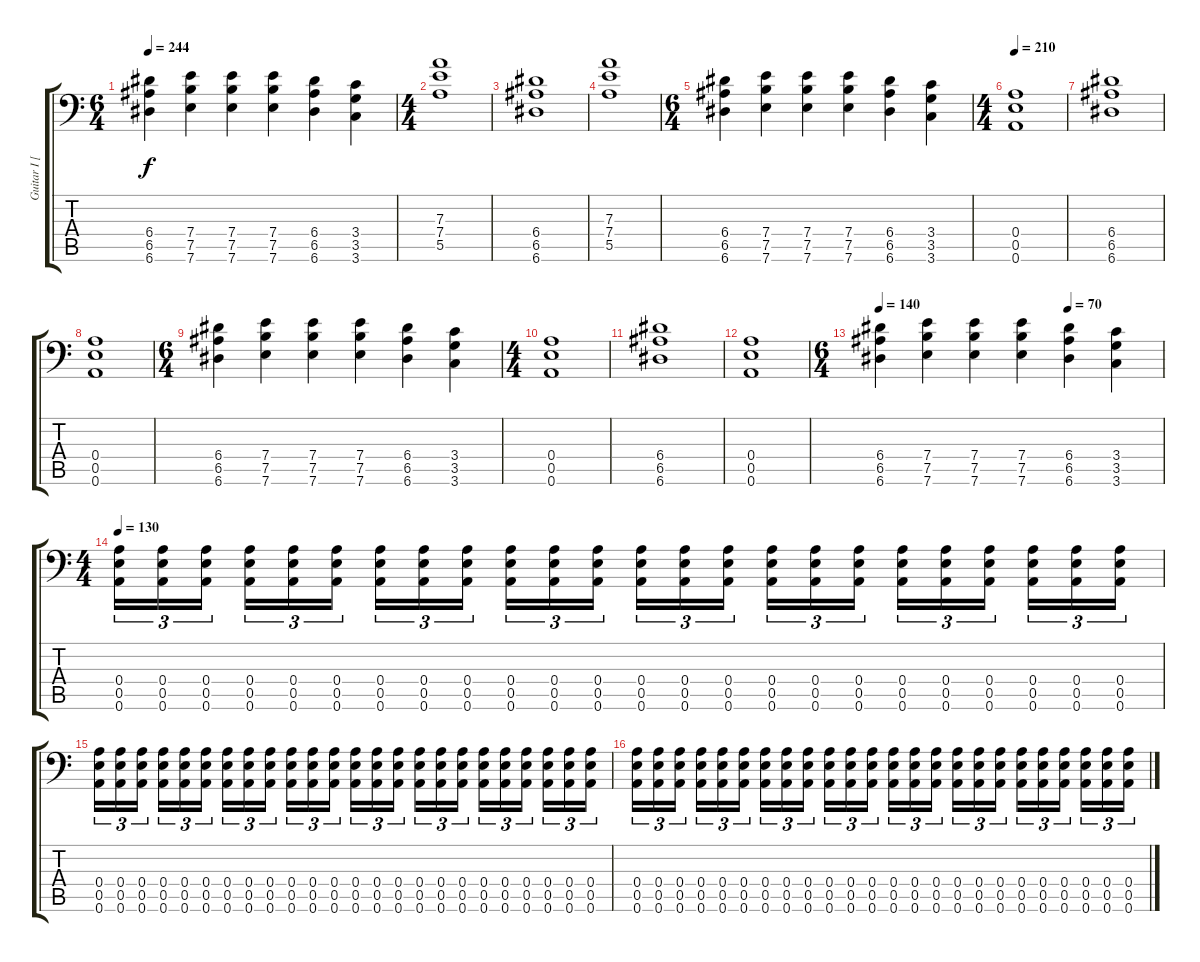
\track ("Guitar I [Karl Sanders]" "Guitar I [") {instrument distortionguitar}
\staff {score tabs}
\tuning (B3 Gb3 D3 A2 E2 A1) {hide}
\ts (6 4)
\tempo 244
\clef f4
\ks c
(6.4 6.5 6.6).4{dy f} (7.4 7.5 7.6).4 (7.4 7.5 7.6).4 (7.4 7.5 7.6).4 (6.4 6.5 6.6).4 (3.4 3.5 3.6).4 |
\ts (4 4)
(7.3 7.4 5.5).1 |
(6.4 6.5 6.6).1 |
(7.3 7.4 5.5).1 |
\ts (6 4)
(6.4 6.5 6.6).4 (7.4 7.5 7.6).4 (7.4 7.5 7.6).4 (7.4 7.5 7.6).4 (6.4 6.5 6.6).4 (3.4 3.5 3.6).4 |
\ts (4 4)
\tempo 210
(0.4 0.5 0.6).1 |
(6.4 6.5 6.6).1 |
(0.4 0.5 0.6).1 |
\ts (6 4)
(6.4 6.5 6.6).4 (7.4 7.5 7.6).4 (7.4 7.5 7.6).4 (7.4 7.5 7.6).4 (6.4 6.5 6.6).4 (3.4 3.5 3.6).4 |
\ts (4 4)
(0.4 0.5 0.6).1 |
(6.4 6.5 6.6).1 |
(0.4 0.5 0.6).1 |
\ts (6 4)
\tempo 140
\tempo (70 0.6666666666666666)
(6.4 6.5 6.6).4 (7.4 7.5 7.6).4 (7.4 7.5 7.6).4 (7.4 7.5 7.6).4 (6.4 6.5 6.6).4 (3.4 3.5 3.6).4 |
\ts (4 4)
\tempo 130
(0.4 0.5 0.6).16{tu (3 2)} (0.4 0.5 0.6).16{tu (3 2)} (0.4 0.5 0.6).16{tu (3 2)} (0.4 0.5 0.6).16{tu (3 2)} (0.4 0.5 0.6).16{tu (3 2)} (0.4 0.5 0.6).16{tu (3 2)} (0.4 0.5 0.6).16{tu (3 2)} (0.4 0.5 0.6).16{tu (3 2)} (0.4 0.5 0.6).16{tu (3 2)} (0.4 0.5 0.6).16{tu (3 2)} (0.4 0.5 0.6).16{tu (3 2)} (0.4 0.5 0.6).16{tu (3 2)} (0.4 0.5 0.6).16{tu (3 2)} (0.4 0.5 0.6).16{tu (3 2)} (0.4 0.5 0.6).16{tu (3 2)} (0.4 0.5 0.6).16{tu (3 2)} (0.4 0.5 0.6).16{tu (3 2)} (0.4 0.5 0.6).16{tu (3 2)} (0.4 0.5 0.6).16{tu (3 2)} (0.4 0.5 0.6).16{tu (3 2)} (0.4 0.5 0.6).16{tu (3 2)} (0.4 0.5 0.6).16{tu (3 2)} (0.4 0.5 0.6).16{tu (3 2)} (0.4 0.5 0.6).16{tu (3 2)} |
(0.4 0.5 0.6).16{tu (3 2)} (0.4 0.5 0.6).16{tu (3 2)} (0.4 0.5 0.6).16{tu (3 2)} (0.4 0.5 0.6).16{tu (3 2)} (0.4 0.5 0.6).16{tu (3 2)} (0.4 0.5 0.6).16{tu (3 2)} (0.4 0.5 0.6).16{tu (3 2)} (0.4 0.5 0.6).16{tu (3 2)} (0.4 0.5 0.6).16{tu (3 2)} (0.4 0.5 0.6).16{tu (3 2)} (0.4 0.5 0.6).16{tu (3 2)} (0.4 0.5 0.6).16{tu (3 2)} (0.4 0.5 0.6).16{tu (3 2)} (0.4 0.5 0.6).16{tu (3 2)} (0.4 0.5 0.6).16{tu (3 2)} (0.4 0.5 0.6).16{tu (3 2)} (0.4 0.5 0.6).16{tu (3 2)} (0.4 0.5 0.6).16{tu (3 2)} (0.4 0.5 0.6).16{tu (3 2)} (0.4 0.5 0.6).16{tu (3 2)} (0.4 0.5 0.6).16{tu (3 2)} (0.4 0.5 0.6).16{tu (3 2)} (0.4 0.5 0.6).16{tu (3 2)} (0.4 0.5 0.6).16{tu (3 2)} |
(0.4 0.5 0.6).16{tu (3 2)} (0.4 0.5 0.6).16{tu (3 2)} (0.4 0.5 0.6).16{tu (3 2)} (0.4 0.5 0.6).16{tu (3 2)} (0.4 0.5 0.6).16{tu (3 2)} (0.4 0.5 0.6).16{tu (3 2)} (0.4 0.5 0.6).16{tu (3 2)} (0.4 0.5 0.6).16{tu (3 2)} (0.4 0.5 0.6).16{tu (3 2)} (0.4 0.5 0.6).16{tu (3 2)} (0.4 0.5 0.6).16{tu (3 2)} (0.4 0.5 0.6).16{tu (3 2)} (0.4 0.5 0.6).16{tu (3 2)} (0.4 0.5 0.6).16{tu (3 2)} (0.4 0.5 0.6).16{tu (3 2)} (0.4 0.5 0.6).16{tu (3 2)} (0.4 0.5 0.6).16{tu (3 2)} (0.4 0.5 0.6).16{tu (3 2)} (0.4 0.5 0.6).16{tu (3 2)} (0.4 0.5 0.6).16{tu (3 2)} (0.4 0.5 0.6).16{tu (3 2)} (0.4 0.5 0.6).16{tu (3 2)} (0.4 0.5 0.6).16{tu (3 2)} (0.4 0.5 0.6).16{tu (3 2)}
